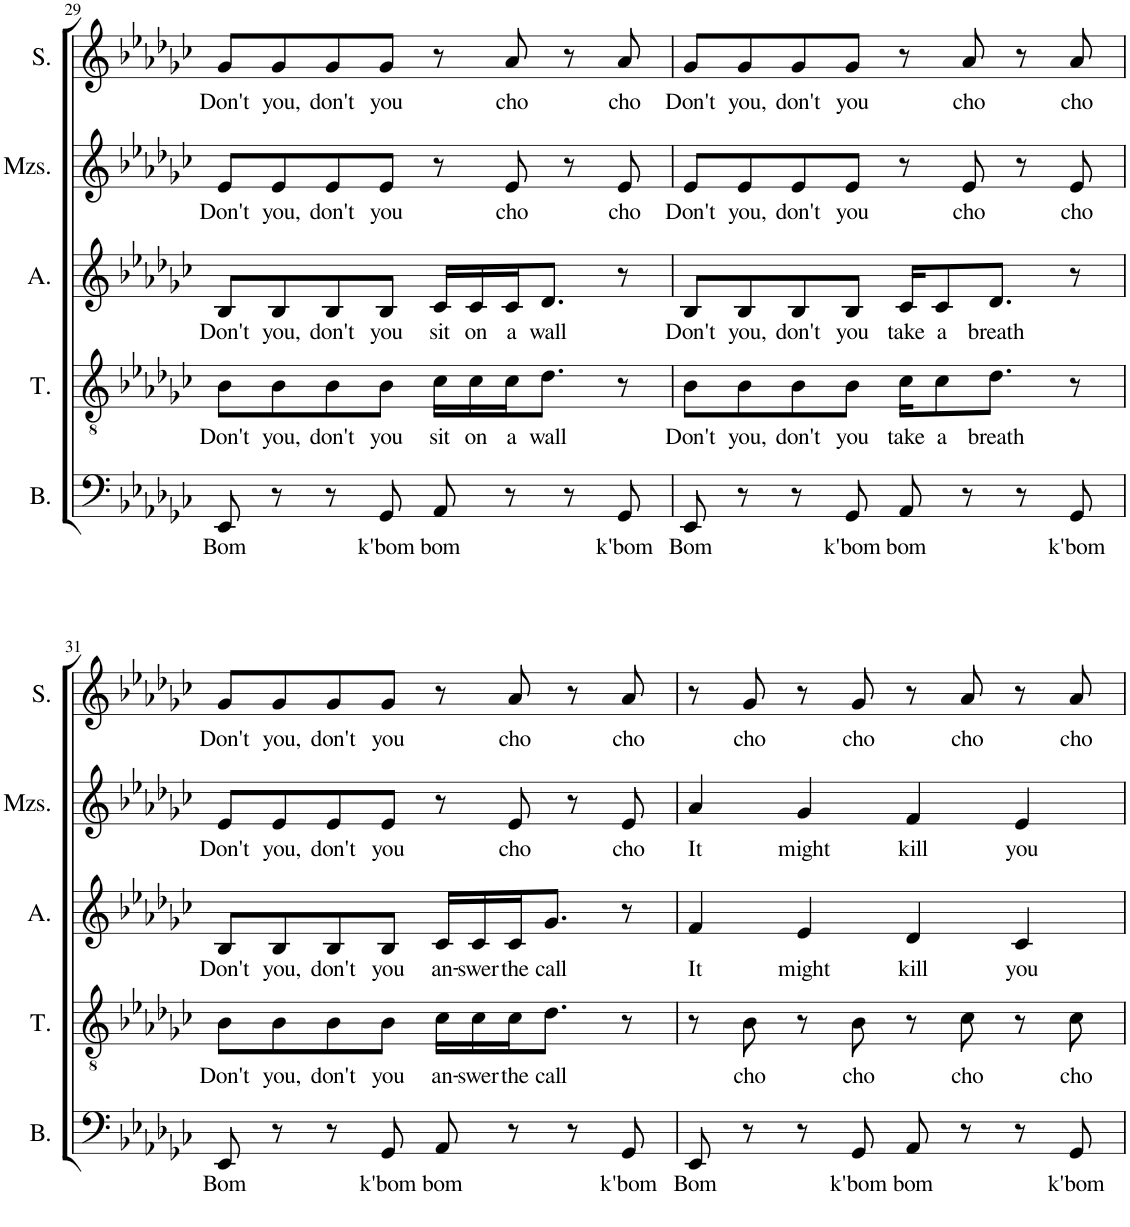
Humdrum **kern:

**kern	**text	**kern	**text	**kern	**text	**kern	**text	**kern	**text
*part5	*part5	*part4	*part4	*part3	*part3	*part2	*part2	*part1	*part1
*staff5	*staff5	*staff4	*staff4	*staff3	*staff3	*staff2	*staff2	*staff1	*staff1
*I"Bass	*	*I"Tenor	*	*I"Alto	*	*I"Mezzo-soprano	*	*I"Soprano	*
*I'B.	*	*I'T.	*	*I'A.	*	*I'Mzs.	*	*I'S.	*
!!LO:PB:g=z
*clefF4	*	*clefGv2	*	*clefG2	*	*clefG2	*	*clefG2	*
*k[b-e-a-d-g-c-]	*	*k[b-e-a-d-g-c-]	*	*k[b-e-a-d-g-c-]	*	*k[b-e-a-d-g-c-]	*	*k[b-e-a-d-g-c-]	*
*M4/4	*	*M4/4	*	*M4/4	*	*M4/4	*	*M4/4	*
=29	=29	=29	=29	=29	=29	=29	=29	=29	=29
!	!LO:LY:b	!	!LO:LY:b	!	!LO:LY:b	!	!LO:LY:b	!	!LO:LY:b
8EE-/	Bom	8B-\L	Don't	8B-/L	Don't	8e-/L	Don't	8g-/L	Don't
!	!	!	!LO:LY:b	!	!LO:LY:b	!	!LO:LY:b	!	!LO:LY:b
8r	.	8B-\	you,	8B-/	you,	8e-/	you,	8g-/	you,
!	!	!	!LO:LY:b	!	!LO:LY:b	!	!LO:LY:b	!	!LO:LY:b
8r	.	8B-\	don't	8B-/	don't	8e-/	don't	8g-/	don't
!	!LO:LY:b	!	!LO:LY:b	!	!LO:LY:b	!	!LO:LY:b	!	!LO:LY:b
8GG-/	k'bom	8B-\J	you	8B-/J	you	8e-/J	you	8g-/J	you
!	!LO:LY:b	!	!LO:LY:b	!	!LO:LY:b	!	!	!	!
8AA-/	bom	16c-\LL	sit	16c-/LL	sit	8r	.	8r	.
!	!	!	!LO:LY:b	!	!LO:LY:b	!	!	!	!
.	.	16c-\	on	16c-/	on	.	.	.	.
!	!	!	!LO:LY:b	!	!LO:LY:b	!	!LO:LY:b	!	!LO:LY:b
8r	.	16c-\J	a	16c-/J	a	8e-/	cho	8a-/	cho
!	!	!	!LO:LY:b	!	!LO:LY:b	!	!	!	!
.	.	8.d-\J	wall	8.d-/J	wall	.	.	.	.
8r	.	.	.	.	.	8r	.	8r	.
!	!LO:LY:b	!	!	!	!	!	!LO:LY:b	!	!LO:LY:b
8GG-/	k'bom	8r	.	8r	.	8e-/	cho	8a-/	cho
=30	=30	=30	=30	=30	=30	=30	=30	=30	=30
!	!LO:LY:b	!	!LO:LY:b	!	!LO:LY:b	!	!LO:LY:b	!	!LO:LY:b
8EE-/	Bom	8B-\L	Don't	8B-/L	Don't	8e-/L	Don't	8g-/L	Don't
!	!	!	!LO:LY:b	!	!LO:LY:b	!	!LO:LY:b	!	!LO:LY:b
8r	.	8B-\	you,	8B-/	you,	8e-/	you,	8g-/	you,
!	!	!	!LO:LY:b	!	!LO:LY:b	!	!LO:LY:b	!	!LO:LY:b
8r	.	8B-\	don't	8B-/	don't	8e-/	don't	8g-/	don't
!	!LO:LY:b	!	!LO:LY:b	!	!LO:LY:b	!	!LO:LY:b	!	!LO:LY:b
8GG-/	k'bom	8B-\J	you	8B-/J	you	8e-/J	you	8g-/J	you
!	!LO:LY:b	!	!LO:LY:b	!	!LO:LY:b	!	!	!	!
8AA-/	bom	16c-\KL	take	16c-/KL	take	8r	.	8r	.
!	!	!	!LO:LY:b	!	!LO:LY:b	!	!	!	!
.	.	8c-\	a	8c-/	a	.	.	.	.
!	!	!	!	!	!	!	!LO:LY:b	!	!LO:LY:b
8r	.	.	.	.	.	8e-/	cho	8a-/	cho
!	!	!	!LO:LY:b	!	!LO:LY:b	!	!	!	!
.	.	8.d-\J	breath	8.d-/J	breath	.	.	.	.
8r	.	.	.	.	.	8r	.	8r	.
!	!LO:LY:b	!	!	!	!	!	!LO:LY:b	!	!LO:LY:b
8GG-/	k'bom	8r	.	8r	.	8e-/	cho	8a-/	cho
!!LO:LB:g=z
=31	=31	=31	=31	=31	=31	=31	=31	=31	=31
!	!LO:LY:b	!	!LO:LY:b	!	!LO:LY:b	!	!LO:LY:b	!	!LO:LY:b
8EE-/	Bom	8B-\L	Don't	8B-/L	Don't	8e-/L	Don't	8g-/L	Don't
!	!	!	!LO:LY:b	!	!LO:LY:b	!	!LO:LY:b	!	!LO:LY:b
8r	.	8B-\	you,	8B-/	you,	8e-/	you,	8g-/	you,
!	!	!	!LO:LY:b	!	!LO:LY:b	!	!LO:LY:b	!	!LO:LY:b
8r	.	8B-\	don't	8B-/	don't	8e-/	don't	8g-/	don't
!	!LO:LY:b	!	!LO:LY:b	!	!LO:LY:b	!	!LO:LY:b	!	!LO:LY:b
8GG-/	k'bom	8B-\J	you	8B-/J	you	8e-/J	you	8g-/J	you
!	!LO:LY:b	!	!LO:LY:b	!	!LO:LY:b	!	!	!	!
8AA-/	bom	16c-\LL	an-	16c-/LL	an-	8r	.	8r	.
!	!	!	!LO:LY:b	!	!LO:LY:b	!	!	!	!
.	.	16c-\	-swer	16c-/	-swer	.	.	.	.
!	!	!	!LO:LY:b	!	!LO:LY:b	!	!LO:LY:b	!	!LO:LY:b
8r	.	16c-\J	the	16c-/J	the	8e-/	cho	8a-/	cho
!	!	!	!LO:LY:b	!	!LO:LY:b	!	!	!	!
.	.	8.d-\J	call	8.g-/J	call	.	.	.	.
8r	.	.	.	.	.	8r	.	8r	.
!	!LO:LY:b	!	!	!	!	!	!LO:LY:b	!	!LO:LY:b
8GG-/	k'bom	8r	.	8r	.	8e-/	cho	8a-/	cho
=32	=32	=32	=32	=32	=32	=32	=32	=32	=32
!	!LO:LY:b	!	!	!	!LO:LY:b	!	!LO:LY:b	!	!
8EE-/	Bom	8r	.	4f/	It	4a-/	It	8r	.
!	!	!	!LO:LY:b	!	!	!	!	!	!LO:LY:b
8r	.	8B-\	cho	.	.	.	.	8g-/	cho
!	!	!	!	!	!LO:LY:b	!	!LO:LY:b	!	!
8r	.	8r	.	4e-/	might	4g-/	might	8r	.
!	!LO:LY:b	!	!LO:LY:b	!	!	!	!	!	!LO:LY:b
8GG-/	k'bom	8B-\	cho	.	.	.	.	8g-/	cho
!	!LO:LY:b	!	!	!	!LO:LY:b	!	!LO:LY:b	!	!
8AA-/	bom	8r	.	4d-/	kill	4f/	kill	8r	.
!	!	!	!LO:LY:b	!	!	!	!	!	!LO:LY:b
8r	.	8c-\	cho	.	.	.	.	8a-/	cho
!	!	!	!	!	!LO:LY:b	!	!LO:LY:b	!	!
8r	.	8r	.	4c-/	you	4e-/	you	8r	.
!	!LO:LY:b	!	!LO:LY:b	!	!	!	!	!	!LO:LY:b
8GG-/	k'bom	8c-\	cho	.	.	.	.	8a-/	cho
=	=	=	=	=	=	=	=	=	=
*-	*-	*-	*-	*-	*-	*-	*-	*-	*-
